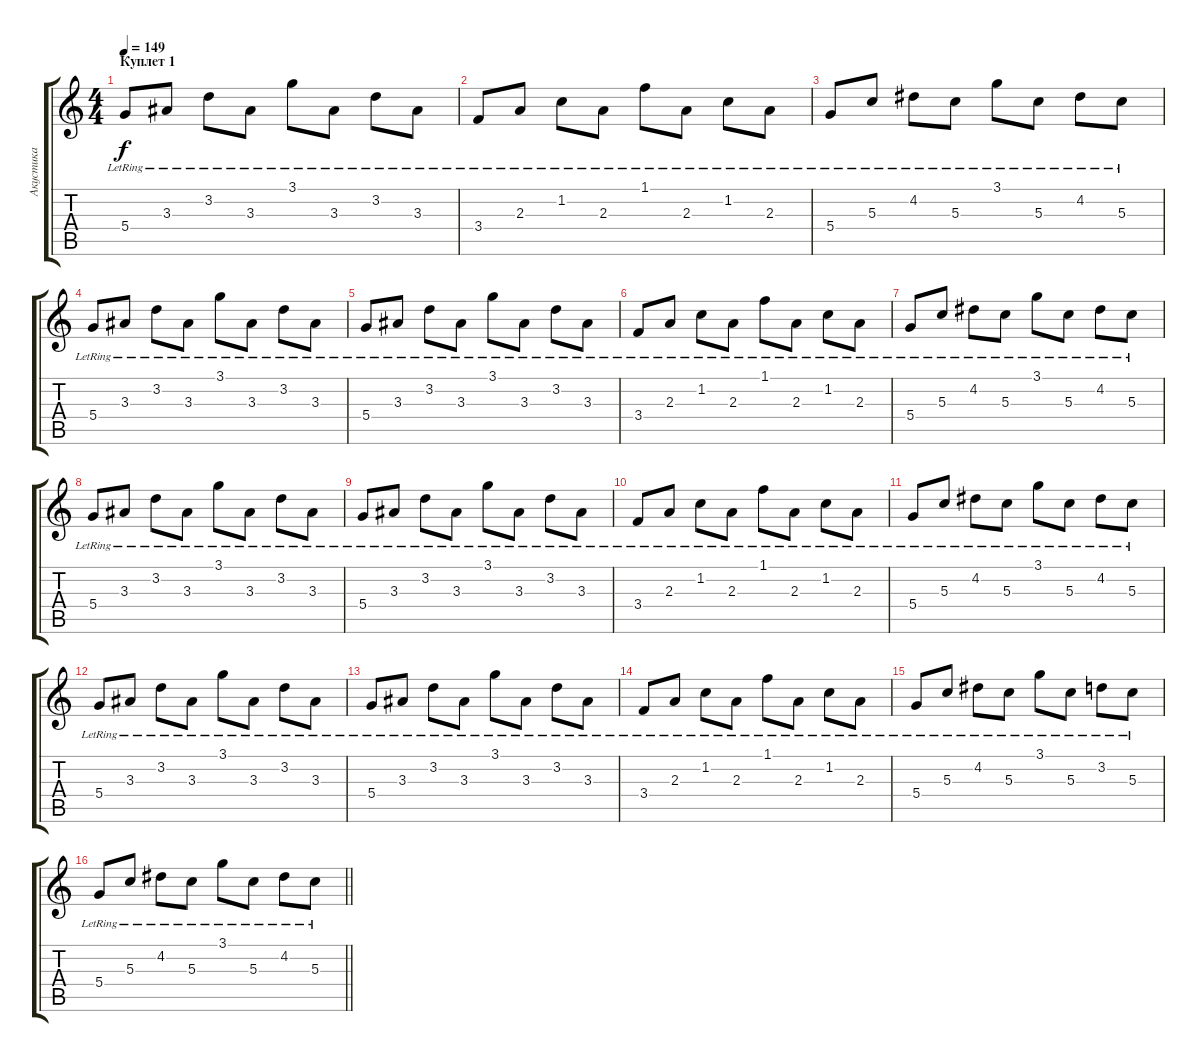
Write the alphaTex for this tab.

\track ("Акустика" "Акустика") {instrument acousticguitarsteel}
\staff {score tabs}
\tuning (E4 B3 G3 D3 A2 E2) {hide}
\ts (4 4)
\section ("" "Куплет 1")
\tempo 149
\clef g2
\ks c
5.4{lr}.8{dy f} 3.3{lr}.8 3.2{lr}.8 3.3{lr}.8 3.1{lr}.8 3.3{lr}.8 3.2{lr}.8 3.3{lr}.8 |
3.4{lr}.8 2.3{lr}.8 1.2{lr}.8 2.3{lr}.8 1.1{lr}.8 2.3{lr}.8 1.2{lr}.8 2.3{lr}.8 |
5.4{lr}.8 5.3{lr}.8 4.2{lr}.8 5.3{lr}.8 3.1{lr}.8 5.3{lr}.8 4.2{lr}.8 5.3{lr}.8 |
5.4{lr}.8 3.3{lr}.8 3.2{lr}.8 3.3{lr}.8 3.1{lr}.8 3.3{lr}.8 3.2{lr}.8 3.3{lr}.8 |
5.4{lr}.8 3.3{lr}.8 3.2{lr}.8 3.3{lr}.8 3.1{lr}.8 3.3{lr}.8 3.2{lr}.8 3.3{lr}.8 |
3.4{lr}.8 2.3{lr}.8 1.2{lr}.8 2.3{lr}.8 1.1{lr}.8 2.3{lr}.8 1.2{lr}.8 2.3{lr}.8 |
5.4{lr}.8 5.3{lr}.8 4.2{lr}.8 5.3{lr}.8 3.1{lr}.8 5.3{lr}.8 4.2{lr}.8 5.3{lr}.8 |
5.4{lr}.8 3.3{lr}.8 3.2{lr}.8 3.3{lr}.8 3.1{lr}.8 3.3{lr}.8 3.2{lr}.8 3.3{lr}.8 |
5.4{lr}.8 3.3{lr}.8 3.2{lr}.8 3.3{lr}.8 3.1{lr}.8 3.3{lr}.8 3.2{lr}.8 3.3{lr}.8 |
3.4{lr}.8 2.3{lr}.8 1.2{lr}.8 2.3{lr}.8 1.1{lr}.8 2.3{lr}.8 1.2{lr}.8 2.3{lr}.8 |
5.4{lr}.8 5.3{lr}.8 4.2{lr}.8 5.3{lr}.8 3.1{lr}.8 5.3{lr}.8 4.2{lr}.8 5.3{lr}.8 |
5.4{lr}.8 3.3{lr}.8 3.2{lr}.8 3.3{lr}.8 3.1{lr}.8 3.3{lr}.8 3.2{lr}.8 3.3{lr}.8 |
5.4{lr}.8 3.3{lr}.8 3.2{lr}.8 3.3{lr}.8 3.1{lr}.8 3.3{lr}.8 3.2{lr}.8 3.3{lr}.8 |
3.4{lr}.8 2.3{lr}.8 1.2{lr}.8 2.3{lr}.8 1.1{lr}.8 2.3{lr}.8 1.2{lr}.8 2.3{lr}.8 |
5.4{lr}.8 5.3{lr}.8 4.2{lr}.8 5.3{lr}.8 3.1{lr}.8 5.3{lr}.8 3.2{lr}.8 5.3{lr}.8 |
\barLineRight lightlight
5.4{lr}.8 5.3{lr}.8 4.2{lr}.8 5.3{lr}.8 3.1{lr}.8 5.3{lr}.8 4.2{lr}.8 5.3{lr}.8
